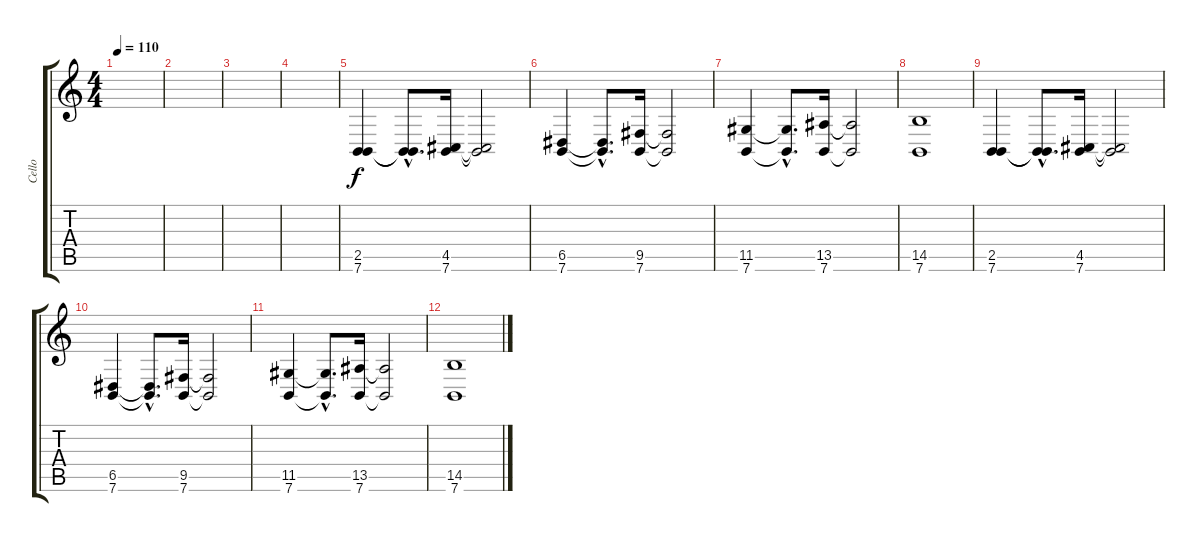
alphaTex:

\track ("Cello" "Cello") {instrument cello}
\staff {score tabs}
\tuning (E4 B3 G3 D3 A2 E2) {hide}
\ts (4 4)
\tempo 110
\clef g2
\ks c
|
|
|
|
(2.5 7.6).4 (2.5{hac t} 7.6{hac t}).8{d} (4.5 7.6).16 (4.5{t} 7.6{t}).2 |
(6.5 7.6).4 (6.5{hac t} 7.6{hac t}).8{d} (9.5 7.6).16 (9.5{t} 7.6{t}).2 |
(11.5 7.6).4 (11.5{hac t} 7.6{hac t}).8{d} (13.5 7.6).16 (13.5{t} 7.6{t}).2 |
(14.5 7.6).1 |
(2.5 7.6).4 (2.5{hac t} 7.6{hac t}).8{d} (4.5 7.6).16 (4.5{t} 7.6{t}).2 |
(6.5 7.6).4 (6.5{hac t} 7.6{hac t}).8{d} (9.5 7.6).16 (9.5{t} 7.6{t}).2 |
(11.5 7.6).4 (11.5{hac t} 7.6{hac t}).8{d} (13.5 7.6).16 (13.5{t} 7.6{t}).2 |
(14.5 7.6).1
